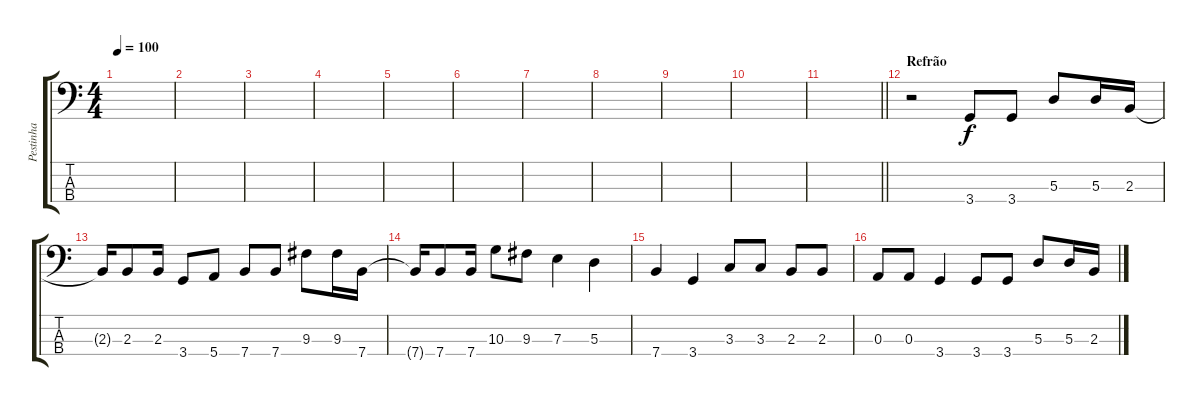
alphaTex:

\track ("Pestinha" "Pestinha") {instrument electricbasspick}
\staff {score tabs}
\tuning (G2 D2 A1 E1) {hide}
\ts (4 4)
\tempo 100
\clef f4
\ks c
|
|
|
|
|
|
|
|
|
|
\barLineRight lightlight
|
\section ("" "Refrão")
r.2 3.4.8 3.4.8 5.3.8 5.3.16 2.3.16 |
2.3{t}.16 2.3.8 2.3.16 3.4.8 5.4.8 7.4.8 7.4.8 9.3.8 9.3.16 7.4.16 |
7.4{t}.16 7.4.8 7.4.16 10.3.8 9.3.8 7.3.4 5.3.4 |
7.4.4 3.4.4 3.3.8 3.3.8 2.3.8 2.3.8 |
0.3.8 0.3.8 3.4.4 3.4.8 3.4.8 5.3.8 5.3.16 2.3.16
